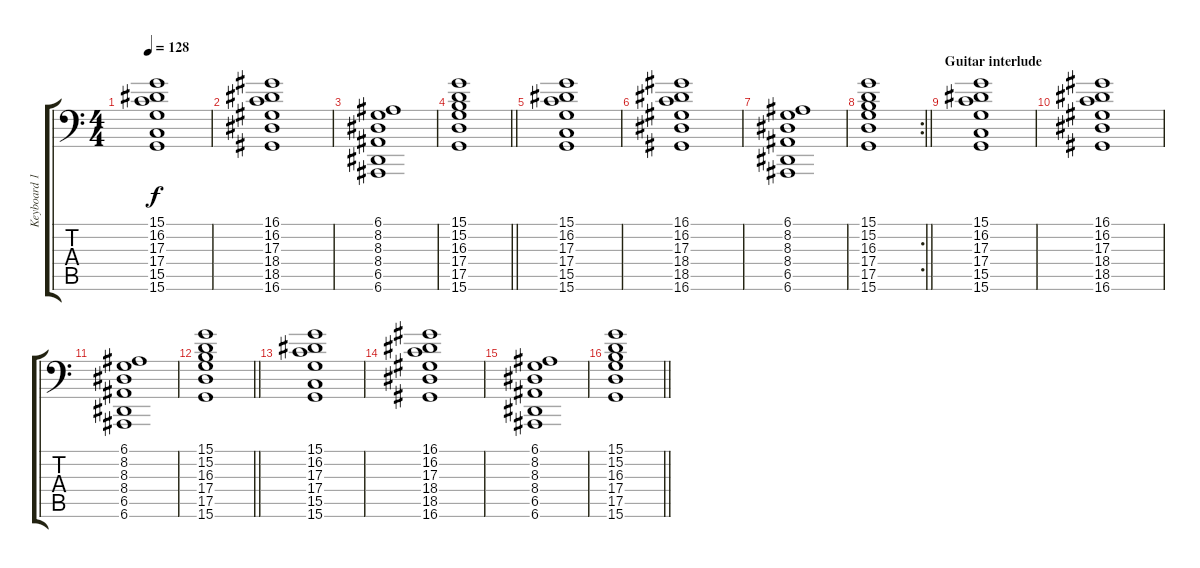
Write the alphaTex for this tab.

\track ("Keyboard 1" "Keyboard 1") {instrument stringensemble1}
\staff {score tabs}
\tuning (E3 B2 G2 D2 A1 E1) {hide}
\ts (4 4)
\tempo 128
\clef f4
\ks c
(15.1 16.2 17.3 17.4 15.5 15.6).1{dy f} |
(16.1 16.2 17.3 18.4 18.5 16.6).1 |
(6.1 8.2 8.3 8.4 6.5 6.6).1 |
\barLineRight lightlight
(15.1 15.2 16.3 17.4 17.5 15.6).1 |
(15.1 16.2 17.3 17.4 15.5 15.6).1 |
(16.1 16.2 17.3 18.4 18.5 16.6).1 |
(6.1 8.2 8.3 8.4 6.5 6.6).1 |
\rc 2
\barLineRight lightlight
(15.1 15.2 16.3 17.4 17.5 15.6).1 |
\section ("" "Guitar interlude")
(15.1 16.2 17.3 17.4 15.5 15.6).1 |
(16.1 16.2 17.3 18.4 18.5 16.6).1 |
(6.1 8.2 8.3 8.4 6.5 6.6).1 |
\barLineRight lightlight
(15.1 15.2 16.3 17.4 17.5 15.6).1 |
(15.1 16.2 17.3 17.4 15.5 15.6).1 |
(16.1 16.2 17.3 18.4 18.5 16.6).1 |
(6.1 8.2 8.3 8.4 6.5 6.6).1 |
\barLineRight lightlight
(15.1 15.2 16.3 17.4 17.5 15.6).1
